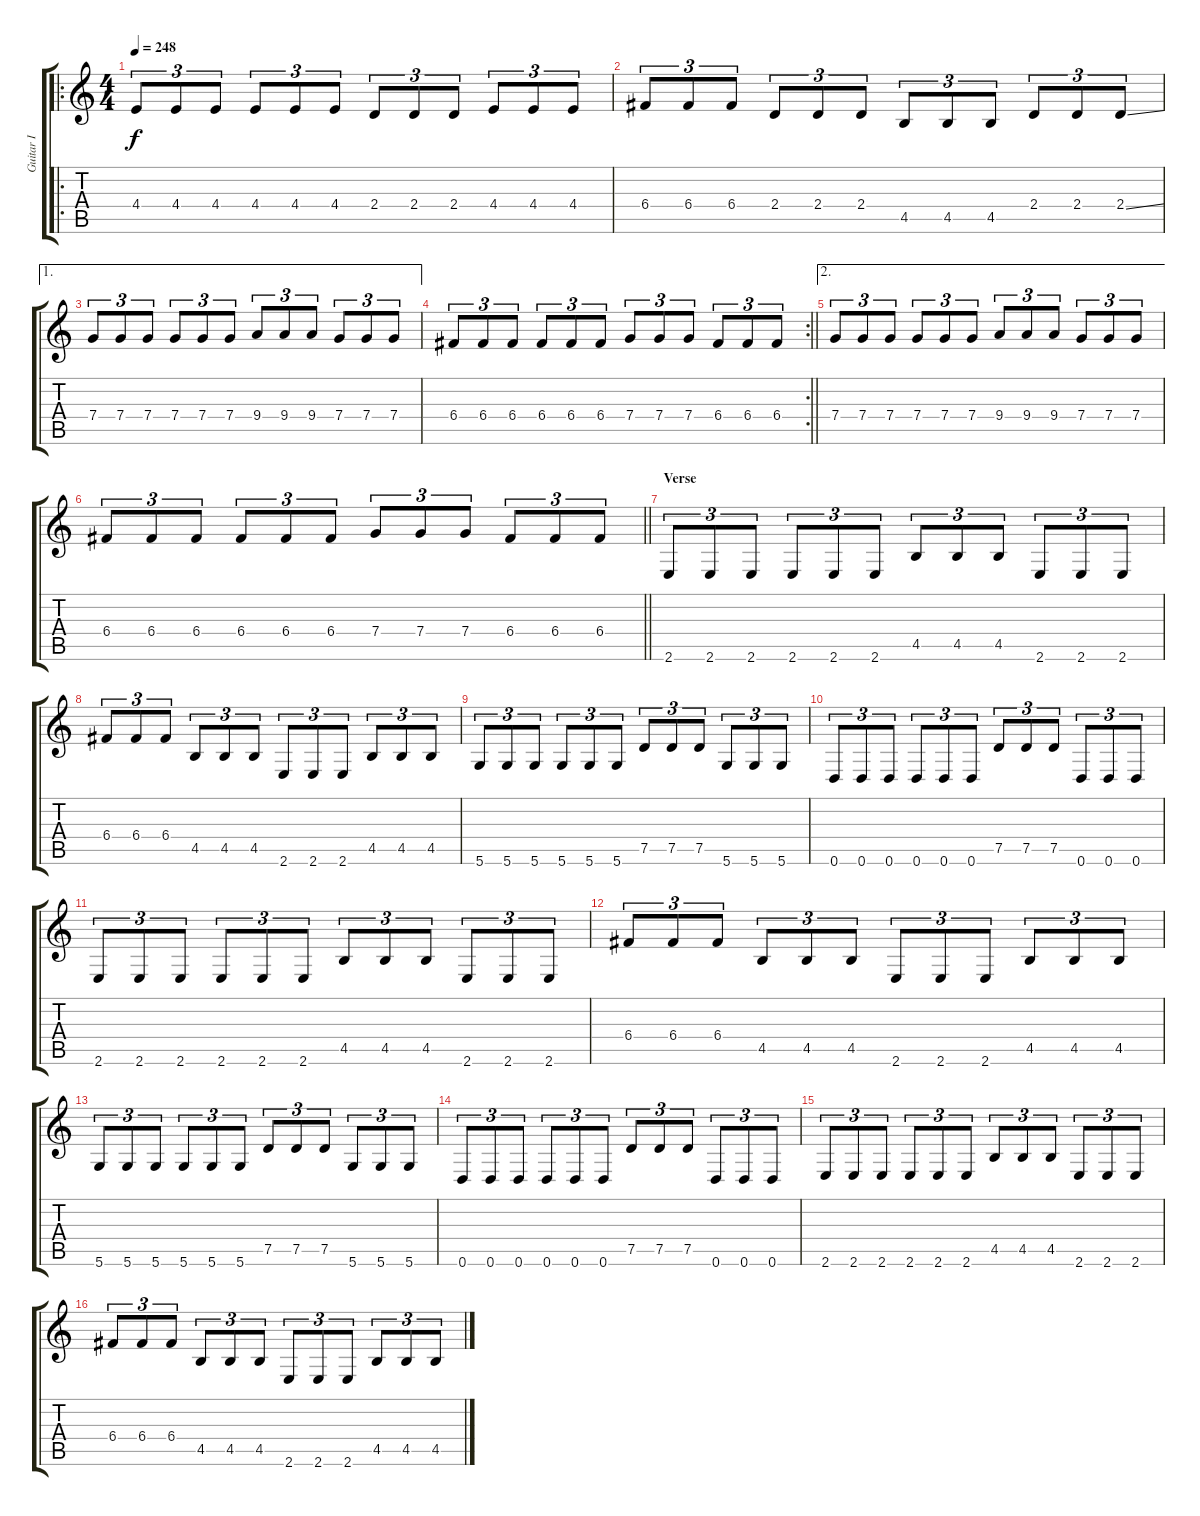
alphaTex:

\track ("Guitar I" "Guitar I") {instrument overdrivenguitar}
\staff {score tabs}
\tuning (D4 A3 F3 C3 G2 D2) {hide}
\ro
\ts (4 4)
\tempo 248
\clef g2
\ks c
4.4.8{tu (3 2) dy f} 4.4.8{tu (3 2)} 4.4.8{tu (3 2)} 4.4.8{tu (3 2)} 4.4.8{tu (3 2)} 4.4.8{tu (3 2)} 2.4.8{tu (3 2)} 2.4.8{tu (3 2)} 2.4.8{tu (3 2)} 4.4.8{tu (3 2)} 4.4.8{tu (3 2)} 4.4.8{tu (3 2)} |
6.4.8{tu (3 2)} 6.4.8{tu (3 2)} 6.4.8{tu (3 2)} 2.4.8{tu (3 2)} 2.4.8{tu (3 2)} 2.4.8{tu (3 2)} 4.5.8{tu (3 2)} 4.5.8{tu (3 2)} 4.5.8{tu (3 2)} 2.4.8{tu (3 2)} 2.4.8{tu (3 2)} 2.4{ss}.8{tu (3 2)} |
\ae 1
7.4.8{tu (3 2)} 7.4.8{tu (3 2)} 7.4.8{tu (3 2)} 7.4.8{tu (3 2)} 7.4.8{tu (3 2)} 7.4.8{tu (3 2)} 9.4.8{tu (3 2)} 9.4.8{tu (3 2)} 9.4.8{tu (3 2)} 7.4.8{tu (3 2)} 7.4.8{tu (3 2)} 7.4.8{tu (3 2)} |
\rc 2
\barLineRight lightlight
6.4.8{tu (3 2)} 6.4.8{tu (3 2)} 6.4.8{tu (3 2)} 6.4.8{tu (3 2)} 6.4.8{tu (3 2)} 6.4.8{tu (3 2)} 7.4.8{tu (3 2)} 7.4.8{tu (3 2)} 7.4.8{tu (3 2)} 6.4.8{tu (3 2)} 6.4.8{tu (3 2)} 6.4.8{tu (3 2)} |
\ae 2
7.4.8{tu (3 2)} 7.4.8{tu (3 2)} 7.4.8{tu (3 2)} 7.4.8{tu (3 2)} 7.4.8{tu (3 2)} 7.4.8{tu (3 2)} 9.4.8{tu (3 2)} 9.4.8{tu (3 2)} 9.4.8{tu (3 2)} 7.4.8{tu (3 2)} 7.4.8{tu (3 2)} 7.4.8{tu (3 2)} |
\barLineRight lightlight
6.4.8{tu (3 2)} 6.4.8{tu (3 2)} 6.4.8{tu (3 2)} 6.4.8{tu (3 2)} 6.4.8{tu (3 2)} 6.4.8{tu (3 2)} 7.4.8{tu (3 2)} 7.4.8{tu (3 2)} 7.4.8{tu (3 2)} 6.4.8{tu (3 2)} 6.4.8{tu (3 2)} 6.4.8{tu (3 2)} |
\section ("" "Verse")
2.6.8{tu (3 2)} 2.6.8{tu (3 2)} 2.6.8{tu (3 2)} 2.6.8{tu (3 2)} 2.6.8{tu (3 2)} 2.6.8{tu (3 2)} 4.5.8{tu (3 2)} 4.5.8{tu (3 2)} 4.5.8{tu (3 2)} 2.6.8{tu (3 2)} 2.6.8{tu (3 2)} 2.6.8{tu (3 2)} |
6.4.8{tu (3 2)} 6.4.8{tu (3 2)} 6.4.8{tu (3 2)} 4.5.8{tu (3 2)} 4.5.8{tu (3 2)} 4.5.8{tu (3 2)} 2.6.8{tu (3 2)} 2.6.8{tu (3 2)} 2.6.8{tu (3 2)} 4.5.8{tu (3 2)} 4.5.8{tu (3 2)} 4.5.8{tu (3 2)} |
5.6.8{tu (3 2)} 5.6.8{tu (3 2)} 5.6.8{tu (3 2)} 5.6.8{tu (3 2)} 5.6.8{tu (3 2)} 5.6.8{tu (3 2)} 7.5.8{tu (3 2)} 7.5.8{tu (3 2)} 7.5.8{tu (3 2)} 5.6.8{tu (3 2)} 5.6.8{tu (3 2)} 5.6.8{tu (3 2)} |
0.6.8{tu (3 2)} 0.6.8{tu (3 2)} 0.6.8{tu (3 2)} 0.6.8{tu (3 2)} 0.6.8{tu (3 2)} 0.6.8{tu (3 2)} 7.5.8{tu (3 2)} 7.5.8{tu (3 2)} 7.5.8{tu (3 2)} 0.6.8{tu (3 2)} 0.6.8{tu (3 2)} 0.6.8{tu (3 2)} |
2.6.8{tu (3 2)} 2.6.8{tu (3 2)} 2.6.8{tu (3 2)} 2.6.8{tu (3 2)} 2.6.8{tu (3 2)} 2.6.8{tu (3 2)} 4.5.8{tu (3 2)} 4.5.8{tu (3 2)} 4.5.8{tu (3 2)} 2.6.8{tu (3 2)} 2.6.8{tu (3 2)} 2.6.8{tu (3 2)} |
6.4.8{tu (3 2)} 6.4.8{tu (3 2)} 6.4.8{tu (3 2)} 4.5.8{tu (3 2)} 4.5.8{tu (3 2)} 4.5.8{tu (3 2)} 2.6.8{tu (3 2)} 2.6.8{tu (3 2)} 2.6.8{tu (3 2)} 4.5.8{tu (3 2)} 4.5.8{tu (3 2)} 4.5.8{tu (3 2)} |
5.6.8{tu (3 2)} 5.6.8{tu (3 2)} 5.6.8{tu (3 2)} 5.6.8{tu (3 2)} 5.6.8{tu (3 2)} 5.6.8{tu (3 2)} 7.5.8{tu (3 2)} 7.5.8{tu (3 2)} 7.5.8{tu (3 2)} 5.6.8{tu (3 2)} 5.6.8{tu (3 2)} 5.6.8{tu (3 2)} |
0.6.8{tu (3 2)} 0.6.8{tu (3 2)} 0.6.8{tu (3 2)} 0.6.8{tu (3 2)} 0.6.8{tu (3 2)} 0.6.8{tu (3 2)} 7.5.8{tu (3 2)} 7.5.8{tu (3 2)} 7.5.8{tu (3 2)} 0.6.8{tu (3 2)} 0.6.8{tu (3 2)} 0.6.8{tu (3 2)} |
2.6.8{tu (3 2)} 2.6.8{tu (3 2)} 2.6.8{tu (3 2)} 2.6.8{tu (3 2)} 2.6.8{tu (3 2)} 2.6.8{tu (3 2)} 4.5.8{tu (3 2)} 4.5.8{tu (3 2)} 4.5.8{tu (3 2)} 2.6.8{tu (3 2)} 2.6.8{tu (3 2)} 2.6.8{tu (3 2)} |
6.4.8{tu (3 2)} 6.4.8{tu (3 2)} 6.4.8{tu (3 2)} 4.5.8{tu (3 2)} 4.5.8{tu (3 2)} 4.5.8{tu (3 2)} 2.6.8{tu (3 2)} 2.6.8{tu (3 2)} 2.6.8{tu (3 2)} 4.5.8{tu (3 2)} 4.5.8{tu (3 2)} 4.5.8{tu (3 2)}
